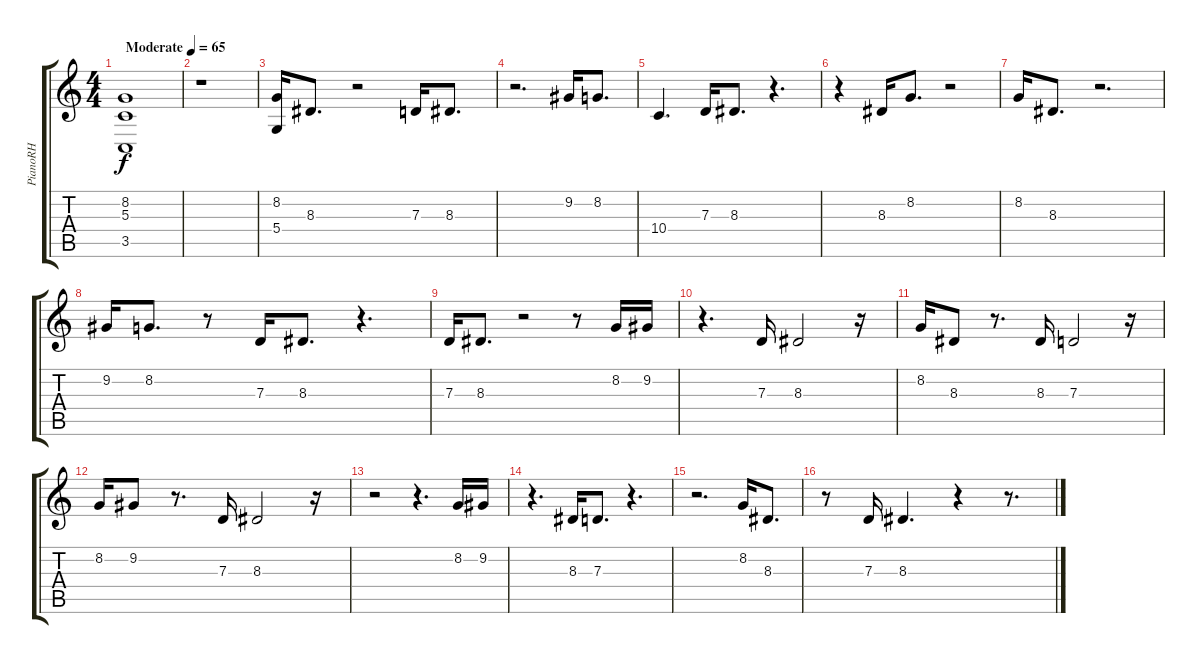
\track ("PianoRH" "PianoRH") {instrument acousticgrandpiano}
\staff {score tabs}
\tuning (E4 B3 G3 D3 A2 E2) {hide}
\ts (4 4)
\tempo (65 "Moderate")
\clef g2
\ks c
(8.2 5.3 3.5).1{dy f instrument acousticgrandpiano} |
r.1 |
(8.2 5.4).16 8.3.8{d} r.2 7.3.16 8.3.8{d} |
r.2{d} 9.2.16 8.2.8{d} |
10.4.4{d} 7.3.16 8.3.8{d} r.4{d} |
r.4 8.3.16 8.2.8{d} r.2 |
8.2.16 8.3.8{d} r.2{d} |
9.2.16 8.2.8{d} r.8 7.3.16 8.3.8{d} r.4{d} |
7.3.16 8.3.8{d} r.2 r.8 8.2.16 9.2.16 |
r.4{d} 7.3.16 8.3.2 r.16 |
8.2.16 8.3.8 r.8{d} 8.3.16 7.3.2 r.16 |
8.2.16 9.2.8 r.8{d} 7.3.16 8.3.2 r.16 |
r.2 r.4{d} 8.2.16 9.2.16 |
r.4{d} 8.3.16 7.3.8{d} r.4{d} |
r.2{d} 8.2.16 8.3.8{d} |
r.8 7.3.16 8.3.4{d} r.4 r.8{d}
